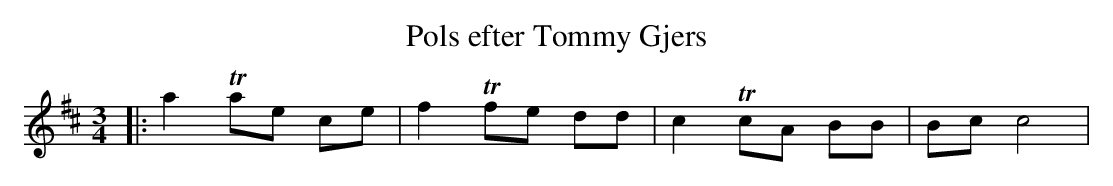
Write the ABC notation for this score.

X:1
T:Pols efter Tommy Gjers
M:3/4
L:1/8
K:D
|: a2 +trill+ae ce | f2 +trill+fe dd | c2 +trill+cA BB | Bc c4 |
